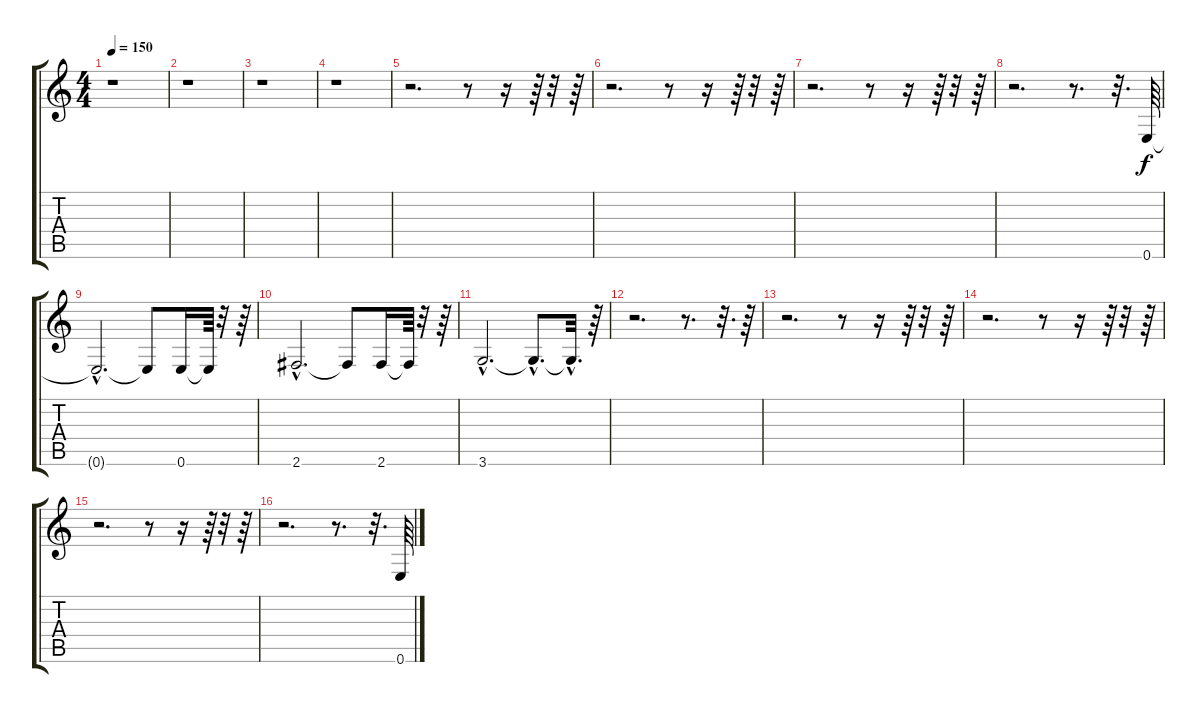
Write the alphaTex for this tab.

\track "" {instrument acousticguitarnylon}
\staff {score tabs}
\tuning (E4 B3 G3 D3 A2 E2) {hide}
\ts (4 4)
\tempo 150
\clef g2
\ks c
r.1{dy f} |
r.1 |
r.1 |
r.1 |
r.2{d} r.8 r.16 r.64 r.32 r.64 |
r.2{d} r.8 r.16 r.64 r.32 r.64 |
r.2{d} r.8 r.16 r.64 r.32 r.64 |
r.2{d} r.8{d} r.32{d} 0.6.64 |
0.6{hac t}.2{d} 0.6{t}.8 0.6.16 0.6{t}.64 r.32 r.64 |
2.6{hac}.2{d} 2.6{t}.8 2.6.16 2.6{t}.64 r.32 r.64 |
3.6{hac}.2{d} 3.6{hac t}.8{d} 3.6{hac t}.32{d} r.64 |
r.2{d} r.8{d} r.32{d} r.64 |
r.2{d} r.8 r.16 r.64 r.32 r.64 |
r.2{d} r.8 r.16 r.64 r.32 r.64 |
r.2{d} r.8 r.16 r.64 r.32 r.64 |
r.2{d} r.8{d} r.32{d} 0.6.64
